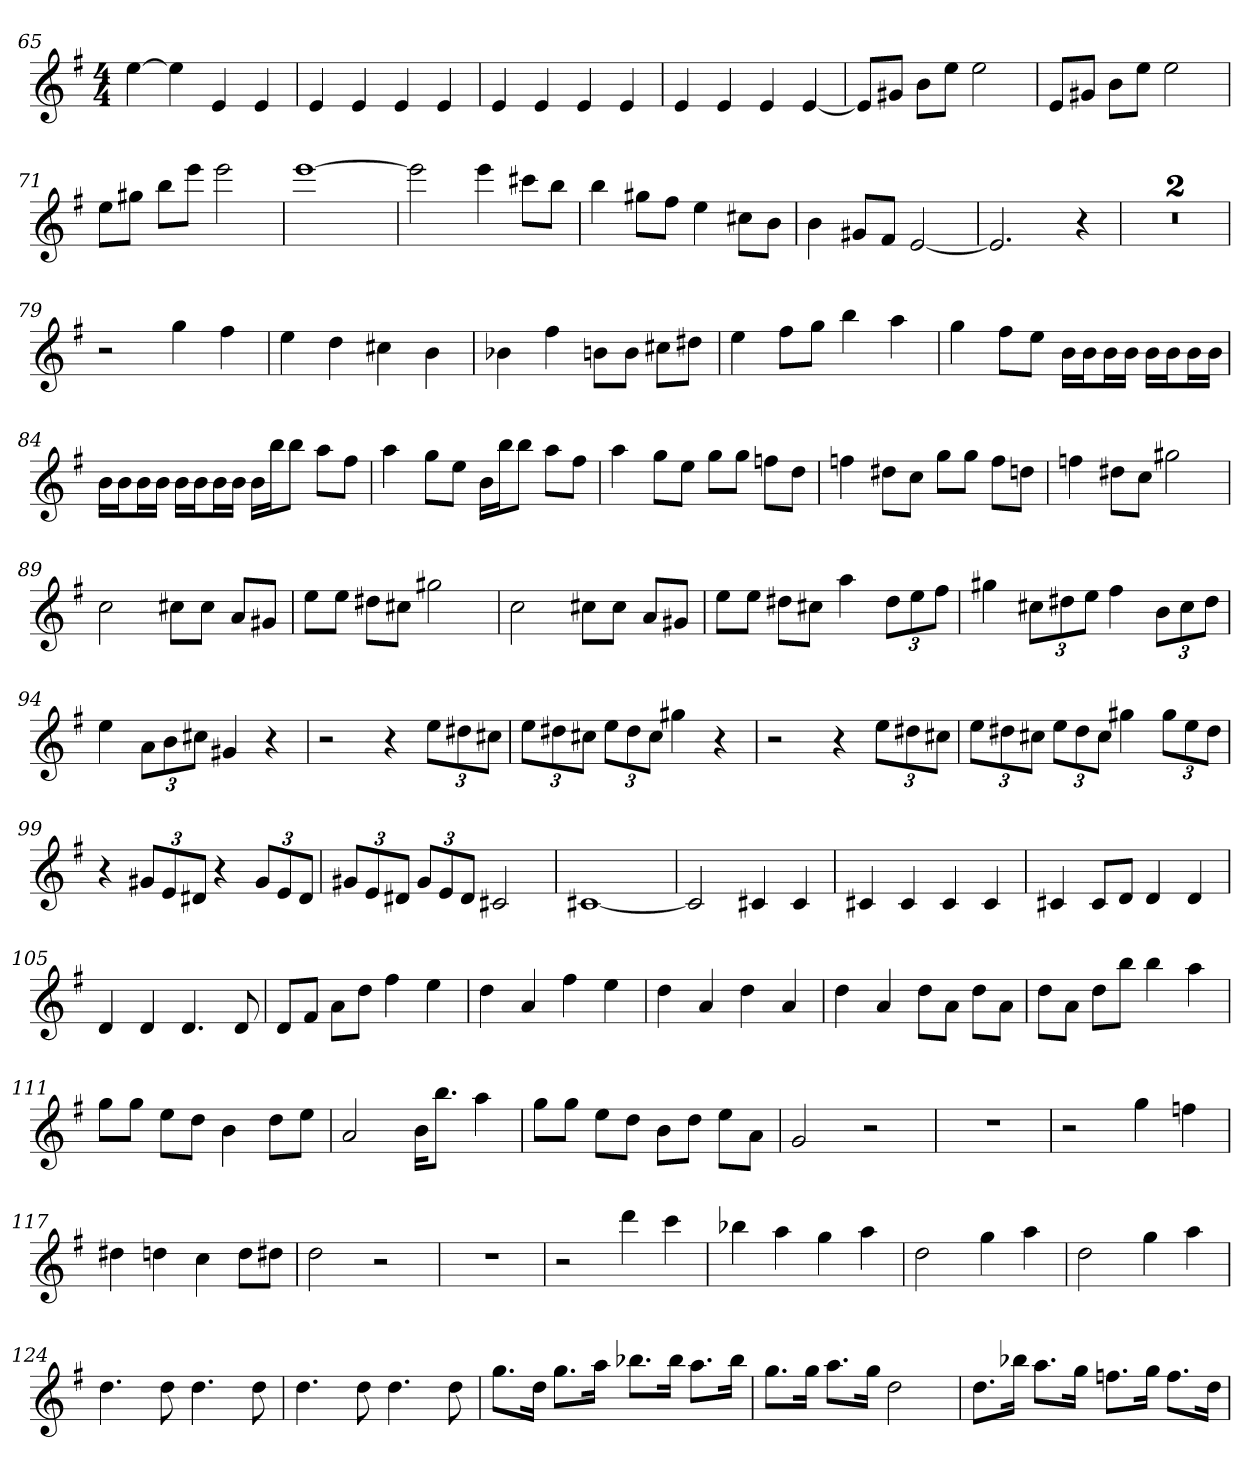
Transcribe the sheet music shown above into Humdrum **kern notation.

**kern
*part1
*staff1
*clefG2
*k[f#]
*G:
*M4/4
=65
[4ee
4ee]
4e
4e
=66
4e
4e
4e
4e
=67
4e
4e
4e
4e
=68
4e
4e
4e
[4e
=69
8e/L]
8g#X/J
8b\L
8ee\J
2ee
=70
8e/L
8g#X/J
8b\L
8ee\J
2ee
=71
8ee\L
8gg#X\J
8bb\L
8eee\J
2eee
=72
[1eee
=73
2eee]
4eee
8ccc#X\L
8bb\J
=74
4bb
8gg#X\L
8ff#\J
4ee
8cc#X\L
8b\J
=75
4b
8g#X/L
8f#/J
[2e
=76
2.e]
4r
=77
1r
=78
1r
=79
2r
4gg
4ff#
=80
4ee
4dd
4cc#X
4b
=81
4b-X
4ff#
8bn\L
8b\J
8cc#X\L
8dd#X\J
=82
4ee
8ff#\L
8gg\J
4bb
4aa
=83
4gg
8ff#\L
8ee\J
16b\LL
16b\J
16b\L
16b\JJ
16b\LL
16b\J
16b\L
16b\JJ
=84
16b\LL
16b\J
16b\L
16b\JJ
16b\LL
16b\J
16b\L
16b\JJ
16b\LL
16bb\J
8bb\J
8aa\L
8ff#\J
=85
4aa
8gg\L
8ee\J
16b\LL
16bb\J
8bb\J
8aa\L
8ff#\J
=86
4aa
8gg\L
8ee\J
8gg\L
8gg\J
8ffn\L
8dd\J
=87
4ffn
8dd#X\L
8cc\J
8gg\L
8gg\J
8ff\L
8ddn\J
=88
4ffn
8dd#X\L
8cc\J
2gg#X
=89
2cc
8cc#X\L
8cc#\J
8a/L
8g#X/J
=90
8ee\L
8ee\J
8dd#X\L
8cc#X\J
2gg#X
=91
2cc
8cc#X\L
8cc#\J
8a/L
8g#X/J
=92
8ee\L
8ee\J
8dd#X\L
8cc#X\J
4aa
12dd#\L
12ee\
12ff#\J
=93
4gg#X
12cc#X\L
12dd#X\
12ee\J
4ff#
12b\L
12cc#\
12dd#\J
=94
4ee
12a\L
12b\
12cc#X\J
4g#X
4r
=95
2r
4r
12ee\L
12dd#X\
12cc#X\J
=96
12ee\L
12dd#X\
12cc#X\J
12ee\L
12dd#\
12cc#\J
4gg#X
4r
=97
2r
4r
12ee\L
12dd#X\
12cc#X\J
=98
12ee\L
12dd#X\
12cc#X\J
12ee\L
12dd#\
12cc#\J
4gg#X
12gg#\L
12ee\
12dd#\J
=99
4r
12g#X/L
12e/
12d#X/J
4r
12g#/L
12e/
12d#/J
=100
12g#X/L
12e/
12d#X/J
12g#/L
12e/
12d#/J
2c#X
=101
[1c#X
=102
2c#]
4c#X
4c#
=103
4c#X
4c#
4c#
4c#
=104
4c#X
8c#/L
8d/J
4d
4d
=105
4d
4d
4.d
8d
=106
8d/L
8f#/J
8a\L
8dd\J
4ff#
4ee
=107
4dd
4a
4ff#
4ee
=108
4dd
4a
4dd
4a
=109
4dd
4a
8dd\L
8a\J
8dd\L
8a\J
=110
8dd\L
8a\J
8dd\L
8bb\J
4bb
4aa
=111
8gg\L
8gg\J
8ee\L
8dd\J
4b
8dd\L
8ee\J
=112
2a
16b\KL
8.bb\J
4aa
=113
8gg\L
8gg\J
8ee\L
8dd\J
8b\L
8dd\J
8ee\L
8a\J
=114
2g
2r
=115
1r
=116
2r
4gg
4ffn
=117
4dd#X
4ddn
4cc
8dd\L
8dd#X\J
=118
2dd
2r
=119
1r
=120
2r
4ddd
4ccc
=121
4bb-X
4aa
4gg
4aa
=122
2dd
4gg
4aa
=123
2dd
4gg
4aa
=124
4.dd
8dd
4.dd
8dd
=125
4.dd
8dd
4.dd
8dd
=126
8.gg\L
16dd\Jk
8.gg\L
16aa\Jk
8.bb-X\L
16bb-\Jk
8.aa\L
16bb-\Jk
=127
8.gg\L
16gg\Jk
8.aa\L
16gg\Jk
2dd
=128
8.dd\L
16bb-X\Jk
8.aa\L
16gg\Jk
8.ffn\L
16gg\Jk
8.ff\L
16dd\Jk
=
*-
